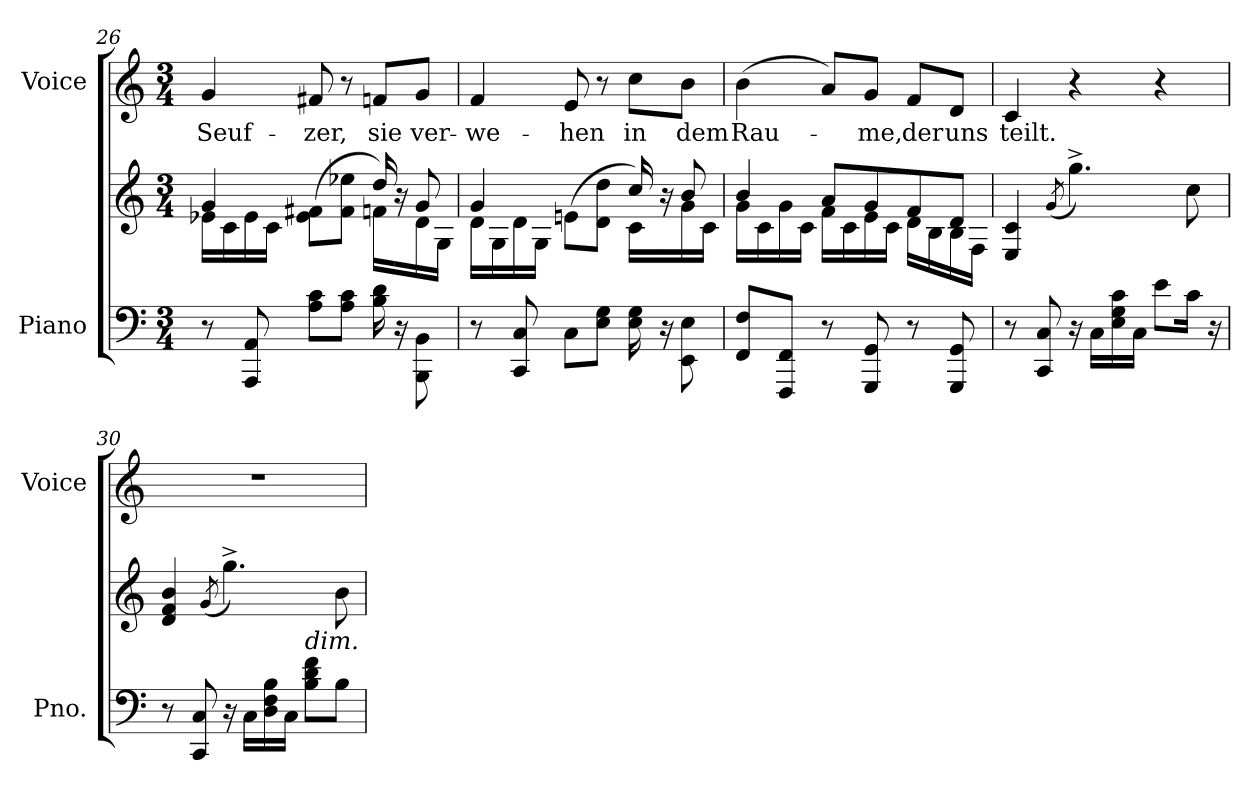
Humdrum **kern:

**kern	**kern	**kern	**text
*part2	*part2	*part1	*part1
*staff3	*staff2	*staff1	*staff1
*I"Piano	*	*I"Voice	*
*I'Pno.	*	*I'Voice	*
*clefF4	*clefG2	*clefG2	*
*k[]	*k[]	*k[]	*
*C:	*C:	*C:	*
*M3/4	*M3/4	*M3/4	*
=26	=26	=26	=26
*	*^	*	*
!	!	!	!	!LO:LY:b:color=#000000
8r	4gi/	16e-Xi\LL	4gi/	Seuf-
.	.	16ci\	.	.
8AAAi/ 8AAi	.	16e-i\	.	.
.	.	16ci\JJ	.	.
!	!	!	!	!LO:LY:b:color=#000000
8Ai\ 8ciL	(8e-i\ 8f#XiL	4ryy	8f#Xi/	-zer,
8Ai\ 8ciJ	8f#i\ 8ee-XiJ	.	8r	.
!	!	!	!	!LO:LY:b:color=#000000
16Bi\ 16diLL	16ddi/LL)	16fni\LL	8fni/L	sie
16r	16r	16ryy	.	.
!	!	!	!	!LO:LY:b:color=#000000
8BBBi\ 8BBiJ	8gi/J	16di\	8gi/J	ver-
.	.	16Gi\JJ	.	.
=27	=27	=27	=27	=27
!	!	!	!	!LO:LY:b:color=#000000
8r	4gi/	16di\LL	4fi/	-we-
.	.	16Gi\	.	.
8CCi/ 8Ci	.	16di\	.	.
.	.	16Gi\JJ	.	.
!	!	!	!	!LO:LY:b:color=#000000
8Ci\L	(8eni\L	4ryy	8ei/	-hen
8Ei\ 8GiJ	8di\ 8ddiJ	.	8r	.
!	!	!	!	!LO:LY:b:color=#000000
16Ei\ 16GiLL	16cci/LL)	16ci\LL	8cci\L	in
16r	16r	16ryy	.	.
!	!	!	!	!LO:LY:b:color=#000000
8EEi\ 8EiJ	8bi/J	16gi\	8bi\J	dem
.	.	16ci\JJ	.	.
!!LO:LB:g=z
=28	=28	=28	=28	=28
!	!	!	!	!LO:LY:b:color=#000000
8FFi/ 8FiL	4bi/	16gi\LL	(4bi\	Rau-
.	.	16ci\	.	.
8FFFi/ 8FFiJ	.	16gi\	.	.
.	.	16ci\JJ	.	.
8r	8ai/L	16fi\LL	8ai/L)	.
.	.	16ci\	.	.
!	!	!	!	!LO:LY:b:color=#000000
8GGGi/ 8GGi	8gi/	16ei\	8gi/J	-me,
.	.	16ci\JJ	.	.
!	!	!	!	!LO:LY:b:color=#000000
8r	8fi/	16di\LL	8fi/L	der
.	.	16Bi\	.	.
!	!	!	!	!LO:LY:b:color=#000000
8GGGi/ 8GGi	8di/J	16Bi\	8di/J	uns
.	.	16Fi\JJ	.	.
*	*v	*v	*	*
=29	=29	=29	=29
*	*^	*	*
!	!	!	!	!LO:LY:b:color=#000000
*	*v	*v	*	*
8r	4Ei/ 4ci	4ci/	teilt.
8CCi/ 8Ci	.	.	.
.	(8qgi/	.	.
16r	4.gg^i\)	4r	.
16Ci\LL	.	.	.
16Ei\ 16Gi 16ci	.	.	.
16Ci\JJ	.	.	.
8ei\L	.	4r	.
16ci\Jk	8cci\	.	.
16r	.	.	.
=30	=30	=30	=30
!	!	!LO:N:vis=1	!
*	*^	*	*
8r	4di/ 4fi 4bi	2ryy	2.r	.
8CCi/ 8Ci	.	.	.	.
.	(8qgi/	.	.	.
16r	4.gg^i\)	.	.	.
16Ci\LL	.	.	.	.
16Di\ 16Fi 16Bi	.	.	.	.
16Ci\JJ	.	.	.	.
!	!	!LO:TX:b:i:t=dim.	!	!
8Bi\ 8di 8fiL	.	4ryy	.	.
8Bi\J	8bi\	.	.	.
*	*v	*v	*	*
=	=	=	=
*-	*-	*-	*-
